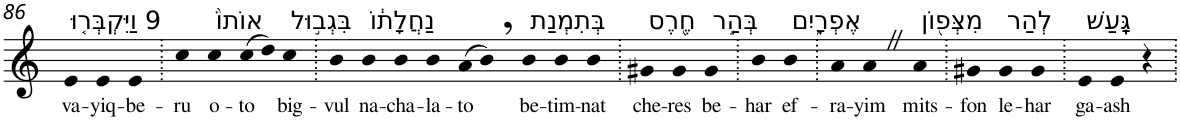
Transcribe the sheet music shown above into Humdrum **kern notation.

**kern	**text
*part1	*part1
*staff1	*staff1
*I"Piano	*
*I'Pno	*
!!LO:PB:g=z
*clefG2	*
*k[]	*
=86	=86
!LO:TX:a:t=9 וַיִּקְבְּר֤וּ	!
!	!LO:LY:b
4e	va-
!	!LO:LY:b
4e	-yiq-
!	!LO:LY:b
4e	-be-
=87.	=87.
!	!LO:LY:b
4cc	-ru
!LO:TX:a:t=אוֹתוֹ֙	!
!	!LO:LY:b
4cc	o-
!	!LO:LY:b
(>8cc	-to
8dd)	.
!LO:TX:a:t=בִּגְב֣וּל	!
!	!LO:LY:b
4cc	big-
=88.	=88.
!	!LO:LY:b
4b	-vul
!LO:TX:a:t=נַחֲלָת֔וֹ	!
!	!LO:LY:b
4b	na-
!	!LO:LY:b
4b	-cha-
!	!LO:LY:b
4b	-la-
!	!LO:LY:b
(>8a	-to
8b,)	.
!LO:TX:a:t=בְּתִמְנַת	!
!	!LO:LY:b
4b	be-
!	!LO:LY:b
4b	-tim-
!	!LO:LY:b
4b	-nat
=89.	=89.
!LO:TX:a:t=חֶ֖רֶס	!
!	!LO:LY:b
4g#X	che-
!	!LO:LY:b
4g#	-res
!LO:TX:a:t=בְּהַ֣ר	!
!	!LO:LY:b
4g#	be-
=90.	=90.
!	!LO:LY:b
4b	-har
!LO:TX:a:t=אֶפְרָ֑יִם	!
!	!LO:LY:b
4b	ef-
=91.	=91.
!	!LO:LY:b
4a	-ra-
!	!LO:LY:b
4aZ	-yim
!LO:TX:a:t=מִצְּפ֖וֹן	!
!	!LO:LY:b
4a	mits-
=92.	=92.
!	!LO:LY:b
4g#X	-fon
!LO:TX:a:t=לְהַר	!
!	!LO:LY:b
4g#	le-
!	!LO:LY:b
4g#	-har
=93.	=93.
!LO:TX:a:t=גָּֽעַשׁ	!
!	!LO:LY:b
4e	ga-
!	!LO:LY:b
4e	-ash
4r	.
=.	=.
*-	*-
